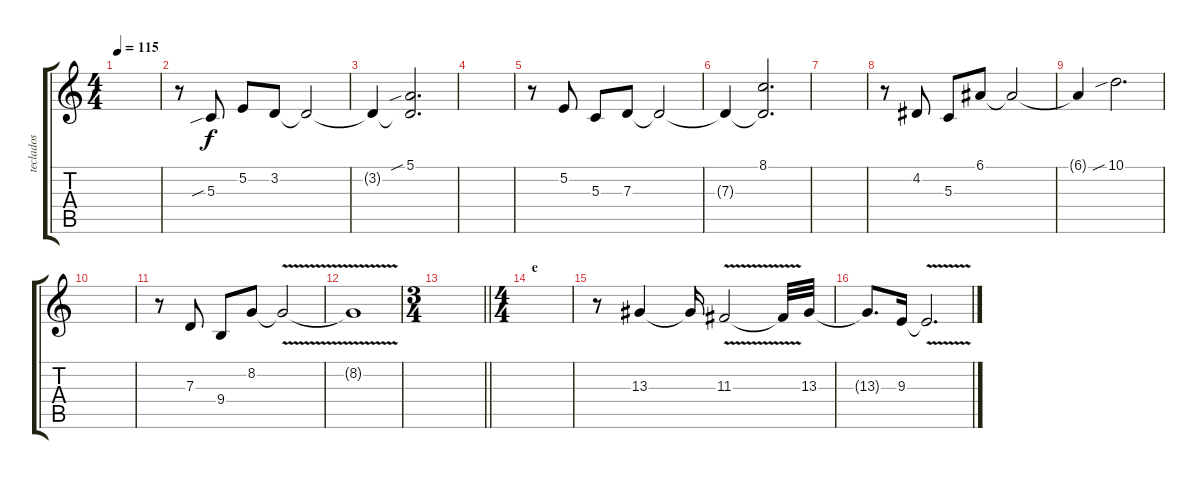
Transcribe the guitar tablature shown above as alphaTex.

\track ("teclados" "teclados") {instrument lead2sawtooth}
\staff {score tabs}
\tuning (E4 B3 G3 D3 A2 E2) {hide}
\ts (4 4)
\tempo 115
\clef g2
\ks c
|
r.8{instrument lead2sawtooth} 5.3{sib}.8 5.2.8 3.2.8 3.2{t}.2 |
3.2{t}.4 (5.1{sib} 3.2{t}).2{d} |
|
r.8 5.2.8 5.3.8 7.3.8 7.3{t}.2 |
7.3{t}.4 (8.1 7.3{t}).2{d} |
|
r.8 4.2.8 5.3.8 6.1.8 6.1{t}.2 |
6.1{t}.4 10.1{sib}.2{d} |
|
r.8 7.3.8 9.4.8 8.2.8 8.2{v t}.2 |
8.2{v t}.1 |
\ts (3 4)
\barLineRight lightlight
|
\ts (4 4)
\section ("" "e")
|
r.8 13.3.4 13.3{t}.16 11.3{v}.2 11.3{t}.32 13.3.32 |
13.3{t}.8{d} 9.3.16 9.3{v t}.2{d}
